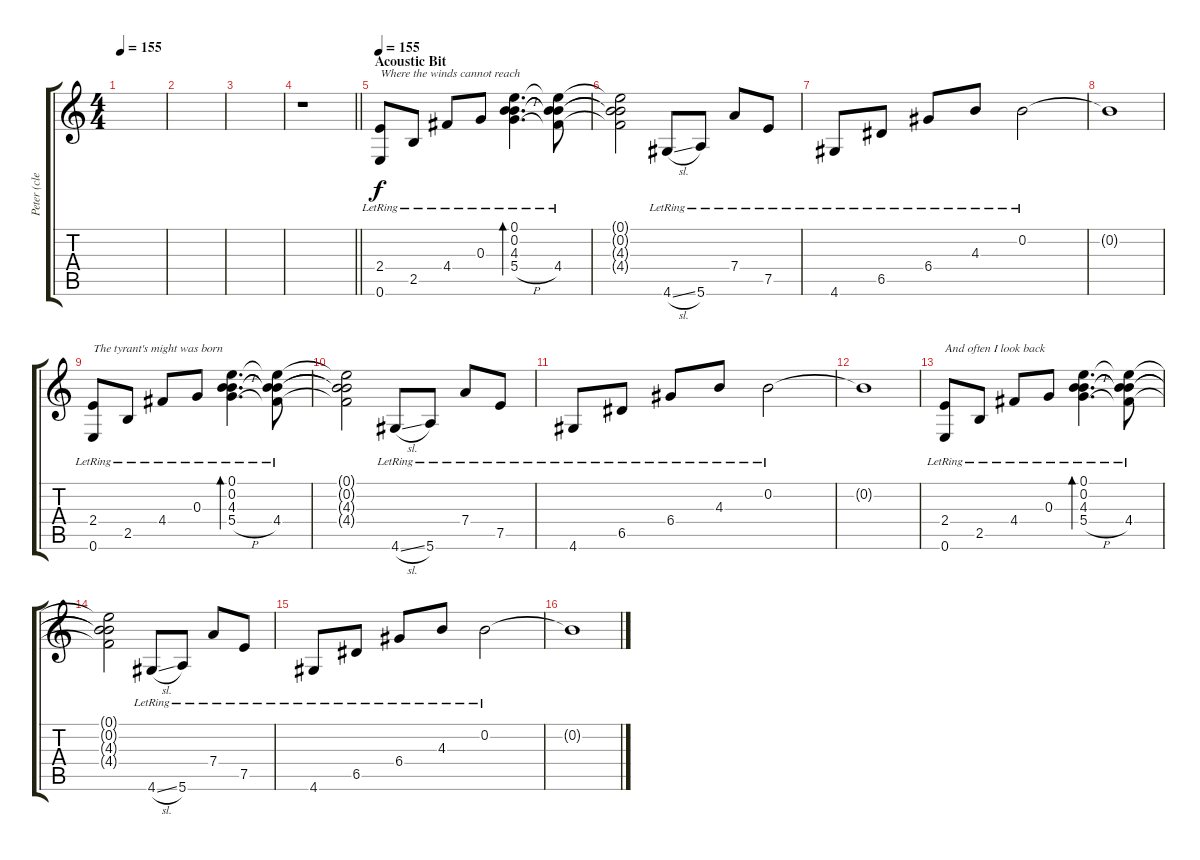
\track ("Peter (clean)" "Peter (cle") {instrument acousticguitarsteel}
\staff {score tabs}
\tuning (E4 B3 G3 D3 A2 E2) {hide}
\ts (4 4)
\tempo 155
\clef g2
\ks c
|
|
|
\barLineRight lightlight
r.1 |
\section ("" "Acoustic Bit")
\tempo 155
(2.4{lr} 0.6{lr}).8{txt "Where the winds cannot reach"} 2.5{lr}.8 4.4{lr}.8 0.3{lr}.8 (0.1 0.2 4.3 5.4{h lr}).4{d bd 60} (0.1{t} 0.2{t} 4.3{t} 4.4{lr}).8 |
(0.1{t} 0.2{t} 4.3{t} 4.4{t}).2 4.6{sl lr}.8 5.6{lr}.8 7.4{lr}.8 7.5{lr}.8 |
4.6{lr}.8 6.5{lr}.8 6.4{lr}.8 4.3{lr}.8 0.2{lr}.2 |
0.2{t}.1 |
(2.4{lr} 0.6{lr}).8{txt "The tyrant's might was born"} 2.5{lr}.8 4.4{lr}.8 0.3{lr}.8 (0.1 0.2 4.3 5.4{h lr}).4{d bd 60} (0.1{t} 0.2{t} 4.3{t} 4.4{lr}).8 |
(0.1{t} 0.2{t} 4.3{t} 4.4{t}).2 4.6{sl lr}.8 5.6{lr}.8 7.4{lr}.8 7.5{lr}.8 |
4.6{lr}.8 6.5{lr}.8 6.4{lr}.8 4.3{lr}.8 0.2{lr}.2 |
0.2{t}.1 |
(2.4{lr} 0.6{lr}).8{txt "And often I look back"} 2.5{lr}.8 4.4{lr}.8 0.3{lr}.8 (0.1 0.2 4.3 5.4{h lr}).4{d bd 60} (0.1{t} 0.2{t} 4.3{t} 4.4{lr}).8 |
(0.1{t} 0.2{t} 4.3{t} 4.4{t}).2 4.6{sl lr}.8 5.6{lr}.8 7.4{lr}.8 7.5{lr}.8 |
4.6{lr}.8 6.5{lr}.8 6.4{lr}.8 4.3{lr}.8 0.2{lr}.2 |
0.2{t}.1
